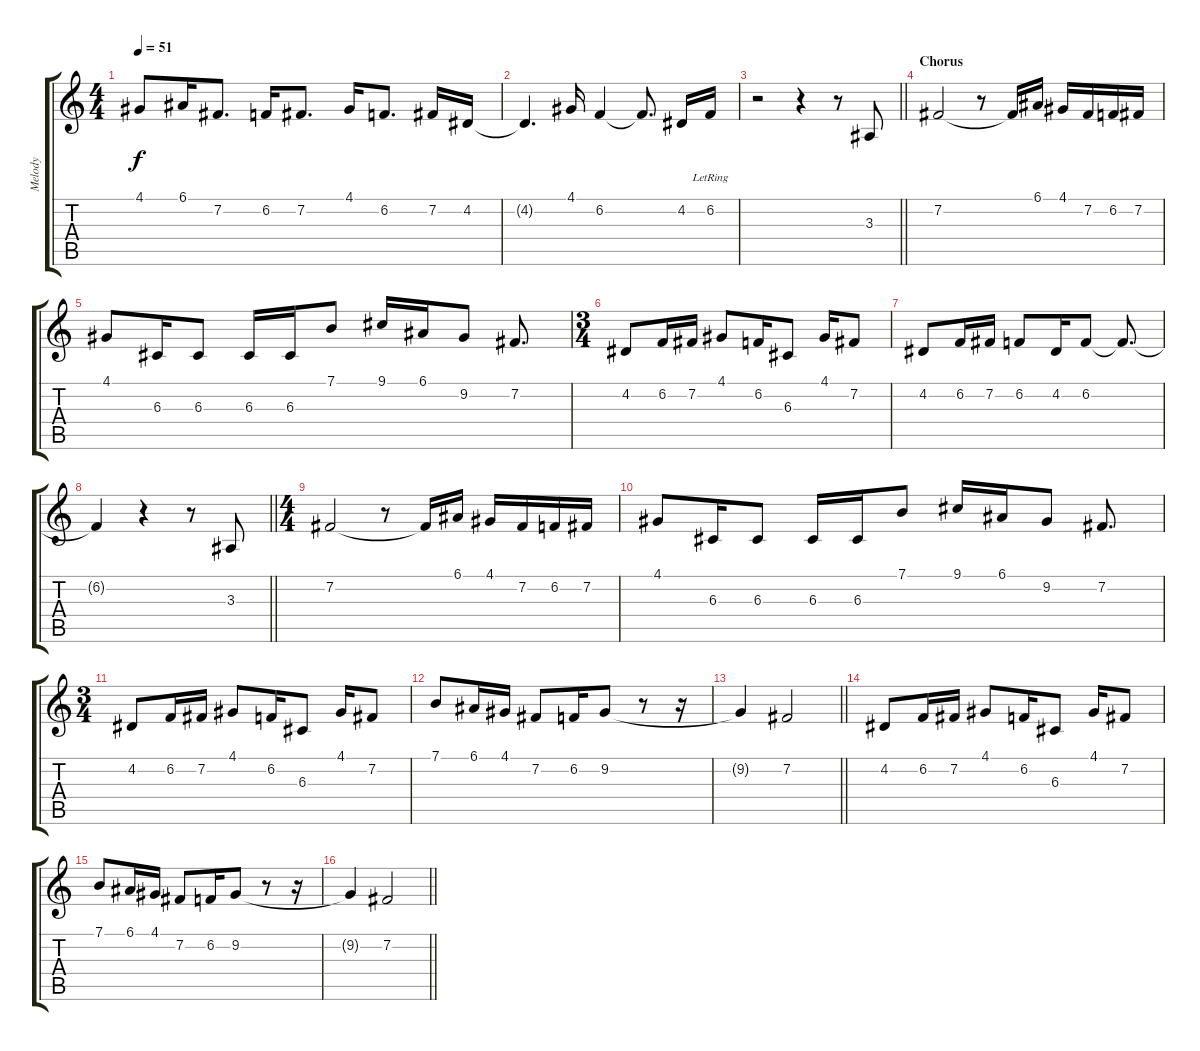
\track ("Melody" "Melody") {instrument tenorsax}
\staff {score tabs}
\tuning (E4 B3 G3 D3 A2 E2) {hide}
\ts (4 4)
\tempo 51
\clef g2
\ks c
4.1{t}.8{dy f} 6.1.16 7.2.8{d} 6.2.16 7.2.8{d} 4.1.16 6.2.8{d} 7.2.16 4.2.16 |
4.2{t}.4{d} 4.1.16 6.2.4 6.2{t}.8{d} 4.2.16 6.2{lr}.16 |
\barLineRight lightlight
r.2 r.4 r.8 3.3.8 |
\section ("" "Chorus")
7.2.2 r.8 7.2{t}.16 6.1.16 4.1.16 7.2.16 6.2.16 7.2.16 |
4.1.8 6.3.16 6.3.8 6.3.16 6.3.16 7.1.8 9.1.16 6.1.16 9.2.8 7.2.8{d} |
\ts (3 4)
4.2.8 6.2.16 7.2.16 4.1.8 6.2.16 6.3.8 4.1.16 7.2.8 |
4.2.8 6.2.16 7.2.16 6.2.8 4.2.16 6.2.8 6.2{t}.8{d} |
\barLineRight lightlight
6.2{t}.4 r.4 r.8 3.3.8 |
\ts (4 4)
7.2.2 r.8 7.2{t}.16 6.1.16 4.1.16 7.2.16 6.2.16 7.2.16 |
4.1.8 6.3.16 6.3.8 6.3.16 6.3.16 7.1.8 9.1.16 6.1.16 9.2.8 7.2.8{d} |
\ts (3 4)
4.2.8 6.2.16 7.2.16 4.1.8 6.2.16 6.3.8 4.1.16 7.2.8 |
7.1.8 6.1.16 4.1.16 7.2.8 6.2.16 9.2.8 r.8 r.16 |
\barLineRight lightlight
9.2{t}.4 7.2.2 |
4.2.8 6.2.16 7.2.16 4.1.8 6.2.16 6.3.8 4.1.16 7.2.8 |
7.1.8 6.1.16 4.1.16 7.2.8 6.2.16 9.2.8 r.8 r.16 |
\barLineRight lightlight
9.2{t}.4 7.2.2
